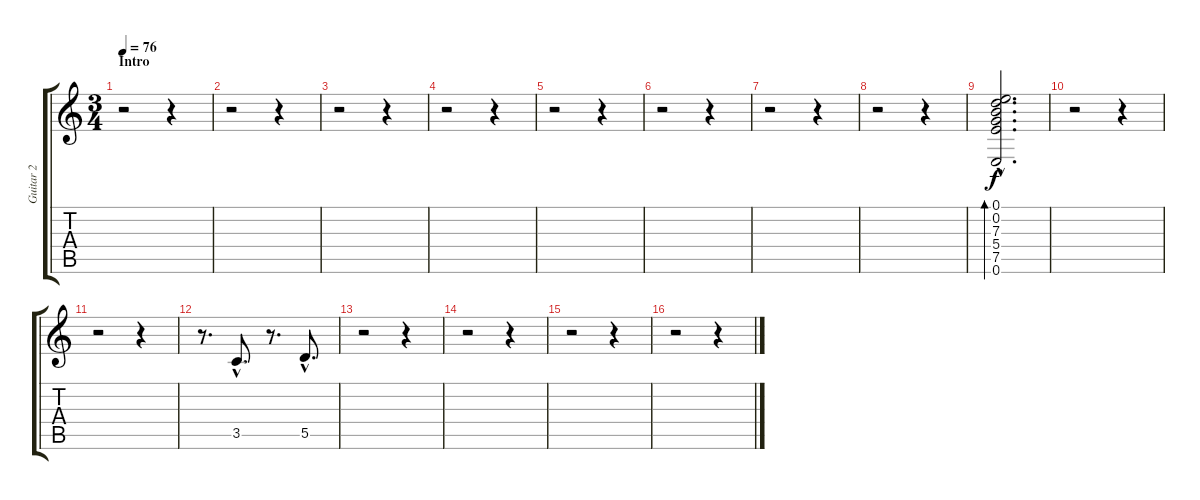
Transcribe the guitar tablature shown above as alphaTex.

\track ("Guitar 2" "Guitar 2") {instrument acousticguitarsteel}
\staff {score tabs}
\tuning (E4 B3 G3 D3 A2 E2) {hide}
\ts (3 4)
\section ("" "Intro")
\tempo 76
\clef g2
\ks c
r.2{dy f instrument acousticguitarsteel} r.4 |
r.2 r.4 |
r.2 r.4 |
r.2 r.4 |
r.2 r.4 |
r.2 r.4 |
r.2 r.4 |
r.2 r.4 |
(0.1{hac} 0.2{hac} 7.3{hac} 5.4{hac} 7.5{hac} 0.6{hac}).2{d bd 480 balance 11} |
r.2 r.4 |
r.2 r.4 |
r.8{d} 3.5{hac}.8{d balance 6} r.8{d} 5.5{hac}.8{d balance 10} |
r.2 r.4 |
r.2 r.4 |
r.2 r.4 |
r.2 r.4
